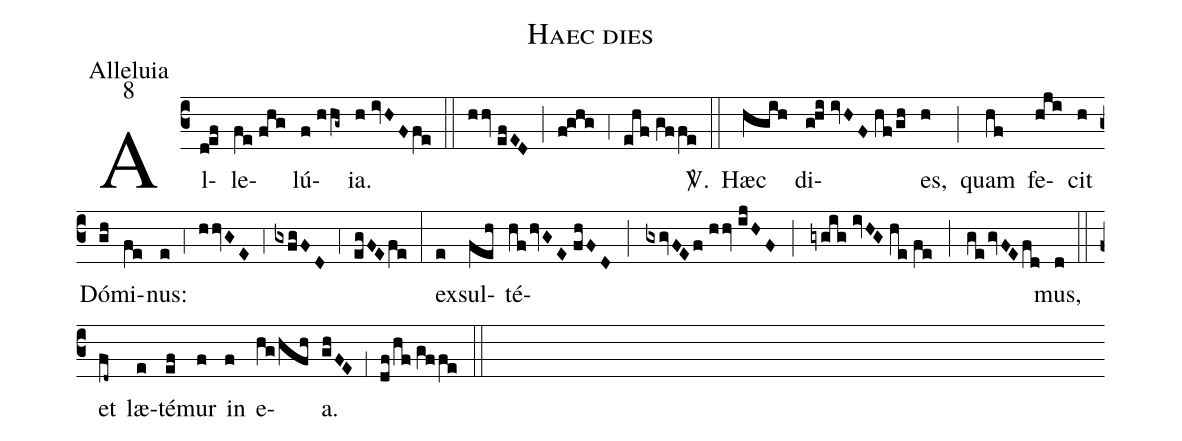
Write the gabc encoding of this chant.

name:Haec dies;
office-part:Alleluia;
mode:8;
%%
(c3) Al(d!ef)le(fe//fhg)lú(f//hhg~)ia.(h//ivHF/fe) (::) (hhv//efED) (;) (f!ghg) (;4) (ehf//gffe) <sp>V/</sp>.(::) Hæc(hgih) di(g!hi//ivHF//hf/gh)es,(h) (;) quam(hf) fe(hji)cit(h) Dó(gh)mi(fe)nus:(e) (;4) (hhvGE) (;4) (gxfgFD) (;4) (egFE/fe) (:) ex(e)sul(feh)té(hf/hvGE//fhFD;gxgvFEf//hhv//ijHF;gygig//ivHG//he//fe;ge/gvFE/fd)mus,(d) (::) et(fd~) læ(e)té(ef)mur(f) in(f) e(hg/hfh)a.(ghFE) (;1) (df/hf//gffe) (::)
